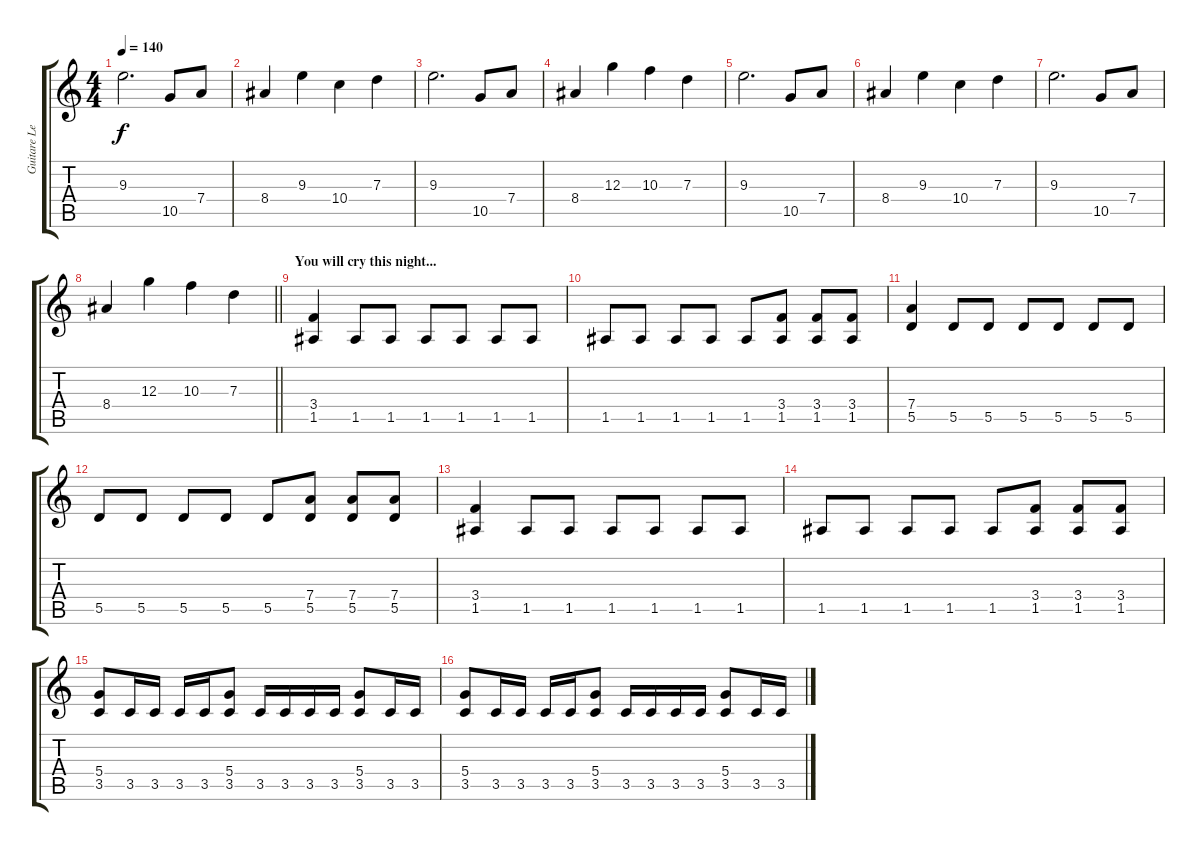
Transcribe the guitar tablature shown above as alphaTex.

\track ("Guitare Lead" "Guitare Le") {instrument distortionguitar}
\staff {score tabs}
\tuning (E4 B3 G3 D3 A2 E2) {hide}
\ts (4 4)
\tempo 140
\clef g2
\ks c
9.3.2{d dy f} 10.5.8 7.4.8 |
8.4.4 9.3.4 10.4.4 7.3.4 |
9.3.2{d} 10.5.8 7.4.8 |
8.4.4 12.3.4 10.3.4 7.3.4 |
9.3.2{d} 10.5.8 7.4.8 |
8.4.4 9.3.4 10.4.4 7.3.4 |
9.3.2{d} 10.5.8 7.4.8 |
\barLineRight lightlight
8.4.4 12.3.4 10.3.4 7.3.4 |
\section ("" "You will cry this night...")
(3.4 1.5).4 1.5.8 1.5.8 1.5.8 1.5.8 1.5.8 1.5.8 |
1.5.8 1.5.8 1.5.8 1.5.8 1.5.8 (3.4 1.5).8 (3.4 1.5).8 (3.4 1.5).8 |
(7.4 5.5).4 5.5.8 5.5.8 5.5.8 5.5.8 5.5.8 5.5.8 |
5.5.8 5.5.8 5.5.8 5.5.8 5.5.8 (7.4 5.5).8 (7.4 5.5).8 (7.4 5.5).8 |
(3.4 1.5).4 1.5.8 1.5.8 1.5.8 1.5.8 1.5.8 1.5.8 |
1.5.8 1.5.8 1.5.8 1.5.8 1.5.8 (3.4 1.5).8 (3.4 1.5).8 (3.4 1.5).8 |
(5.4 3.5).8 3.5.16 3.5.16 3.5.16 3.5.16 (5.4 3.5).8 3.5.16 3.5.16 3.5.16 3.5.16 (5.4 3.5).8 3.5.16 3.5.16 |
(5.4 3.5).8 3.5.16 3.5.16 3.5.16 3.5.16 (5.4 3.5).8 3.5.16 3.5.16 3.5.16 3.5.16 (5.4 3.5).8 3.5.16 3.5.16
